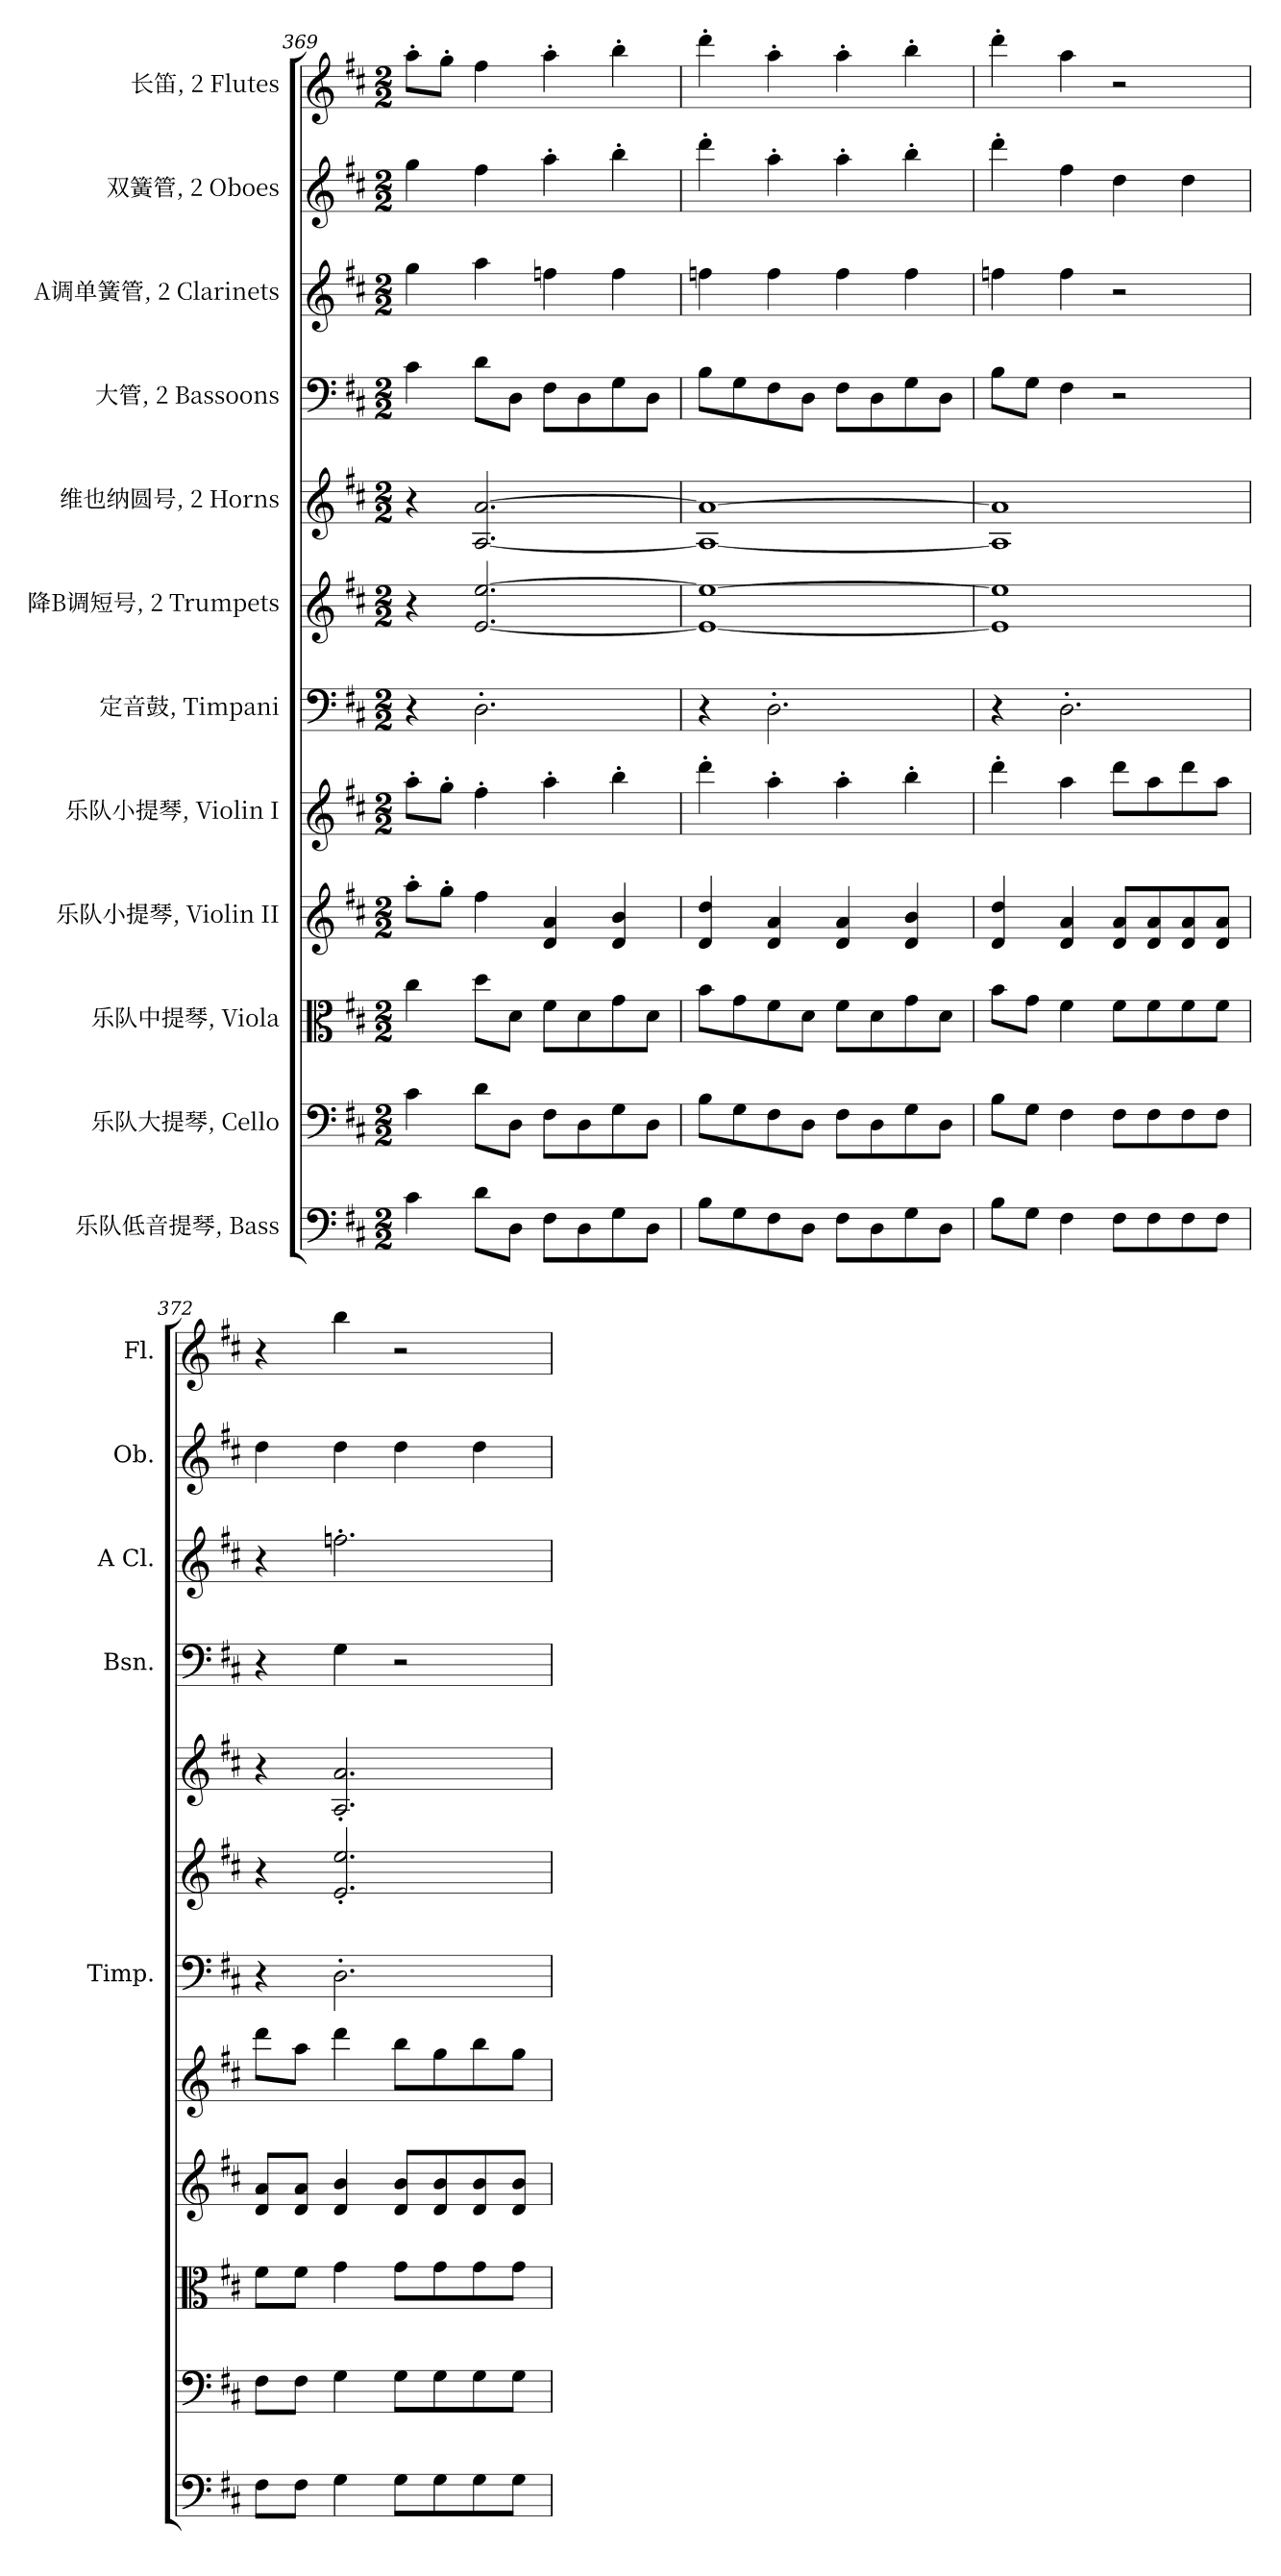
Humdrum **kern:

**kern	**kern	**kern	**kern	**kern	**kern	**kern	**kern	**kern	**kern	**kern	**kern
*part12	*part11	*part10	*part9	*part8	*part7	*part6	*part5	*part4	*part3	*part2	*part1
*staff12	*staff11	*staff10	*staff9	*staff8	*staff7	*staff6	*staff5	*staff4	*staff3	*staff2	*staff1
*I"乐队低音提琴, Bass	*I"乐队大提琴, Cello	*I"乐队中提琴, Viola	*I"乐队小提琴, Violin II	*I"乐队小提琴, Violin I	*I"定音鼓, Timpani	*I"降B调短号, 2 Trumpets	*I"维也纳圆号, 2 Horns	*I"大管, 2 Bassoons	*I"A调单簧管, 2 Clarinets	*I"双簧管, 2 Oboes	*I"长笛, 2 Flutes
*	*	*	*	*	*I'Timp.	*	*	*I'Bsn.	*I'A Cl.	*I'Ob.	*I'Fl.
*clefF4	*clefF4	*clefC3	*clefG2	*clefG2	*clefF4	*clefG2	*clefG2	*clefF4	*clefG2	*clefG2	*clefG2
*ITrd7c12	*	*	*	*	*	*ITrd1c2	*ITrd4c7	*	*ITrd2c3	*	*
*k[f#c#]	*k[f#c#]	*k[f#c#]	*k[f#c#]	*k[f#c#]	*k[f#c#]	*k[]	*k[f#]	*k[f#c#]	*k[f#c#g#d#a#]	*k[f#c#]	*k[f#c#]
*M2/2	*M2/2	*M2/2	*M2/2	*M2/2	*M2/2	*M2/2	*M2/2	*M2/2	*M2/2	*M2/2	*M2/2
=369	=369	=369	=369	=369	=369	=369	=369	=369	=369	=369	=369
4C#\	4c#\	4cc#\	8aa'\L	8aa'\L	4r	4r	4r	4c#\	4ee\	4gg\	8aa'\L
.	.	.	8gg'\J	8gg'\J	.	.	.	.	.	.	8gg'\J
8D\L	8d\L	8dd\L	4ff#\	4ff#'\	2.D'\	[2.d/ [2.dd/	[2.D/ [2.d/	8d\L	4ff#\	4ff#\	4ff#\
8DD\J	8D\J	8d\J	.	.	.	.	.	8D\J	.	.	.
8FF#\L	8F#\L	8f#\L	4d/ 4a/	4aa'\	.	.	.	8F#\L	4ddn\	4aa'\	4aa'\
8DD\	8D\	8d\	.	.	.	.	.	8D\	.	.	.
8GG\	8G\	8g\	4d/ 4b/	4bb'\	.	.	.	8G\	4dd\	4bb'\	4bb'\
8DD\J	8D\J	8d\J	.	.	.	.	.	8D\J	.	.	.
=370	=370	=370	=370	=370	=370	=370	=370	=370	=370	=370	=370
8BB\L	8B\L	8b\L	4d/ 4dd/	4ddd'\	4r	1d_ 1dd_	1D_ 1d_	8B\L	4ddn\	4ddd'\	4ddd'\
8GG\	8G\	8g\	.	.	.	.	.	8G\	.	.	.
8FF#\	8F#\	8f#\	4d/ 4a/	4aa'\	2.D'\	.	.	8F#\	4dd\	4aa'\	4aa'\
8DD\J	8D\J	8d\J	.	.	.	.	.	8D\J	.	.	.
8FF#\L	8F#\L	8f#\L	4d/ 4a/	4aa'\	.	.	.	8F#\L	4dd\	4aa'\	4aa'\
8DD\	8D\	8d\	.	.	.	.	.	8D\	.	.	.
8GG\	8G\	8g\	4d/ 4b/	4bb'\	.	.	.	8G\	4dd\	4bb'\	4bb'\
8DD\J	8D\J	8d\J	.	.	.	.	.	8D\J	.	.	.
=371	=371	=371	=371	=371	=371	=371	=371	=371	=371	=371	=371
8BB\L	8B\L	8b\L	4d/ 4dd/	4ddd'\	4r	1d] 1dd]	1D] 1d]	8B\L	4ddn\	4ddd'\	4ddd'\
8GG\J	8G\J	8g\J	.	.	.	.	.	8G\J	.	.	.
4FF#\	4F#\	4f#\	4d/ 4a/	4aa\	2.D'\	.	.	4F#\	4dd\	4ff#\	4aa\
8FF#\L	8F#\L	8f#\L	8d/ 8a/L	8ddd\L	.	.	.	2r	2r	4dd\	2r
8FF#\	8F#\	8f#\	8d/ 8a/	8aa\	.	.	.	.	.	.	.
8FF#\	8F#\	8f#\	8d/ 8a/	8ddd\	.	.	.	.	.	4dd\	.
8FF#\J	8F#\J	8f#\J	8d/ 8a/J	8aa\J	.	.	.	.	.	.	.
!!LO:PB:g=z
=372	=372	=372	=372	=372	=372	=372	=372	=372	=372	=372	=372
8FF#\L	8F#\L	8f#\L	8d/ 8a/L	8ddd\L	4r	4r	4r	4r	4r	4dd\	4r
8FF#\J	8F#\J	8f#\J	8d/ 8a/J	8aa\J	.	.	.	.	.	.	.
4GG\	4G\	4g\	4d/ 4b/	4ddd\	2.D'\	2.d/' 2.dd/'	2.D/' 2.d/'	4G\	2.ddn'\	4dd\	4bb\
8GG\L	8G\L	8g\L	8d/ 8b/L	8bb\L	.	.	.	2r	.	4dd\	2r
8GG\	8G\	8g\	8d/ 8b/	8gg\	.	.	.	.	.	.	.
8GG\	8G\	8g\	8d/ 8b/	8bb\	.	.	.	.	.	4dd\	.
8GG\J	8G\J	8g\J	8d/ 8b/J	8gg\J	.	.	.	.	.	.	.
=	=	=	=	=	=	=	=	=	=	=	=
*-	*-	*-	*-	*-	*-	*-	*-	*-	*-	*-	*-
